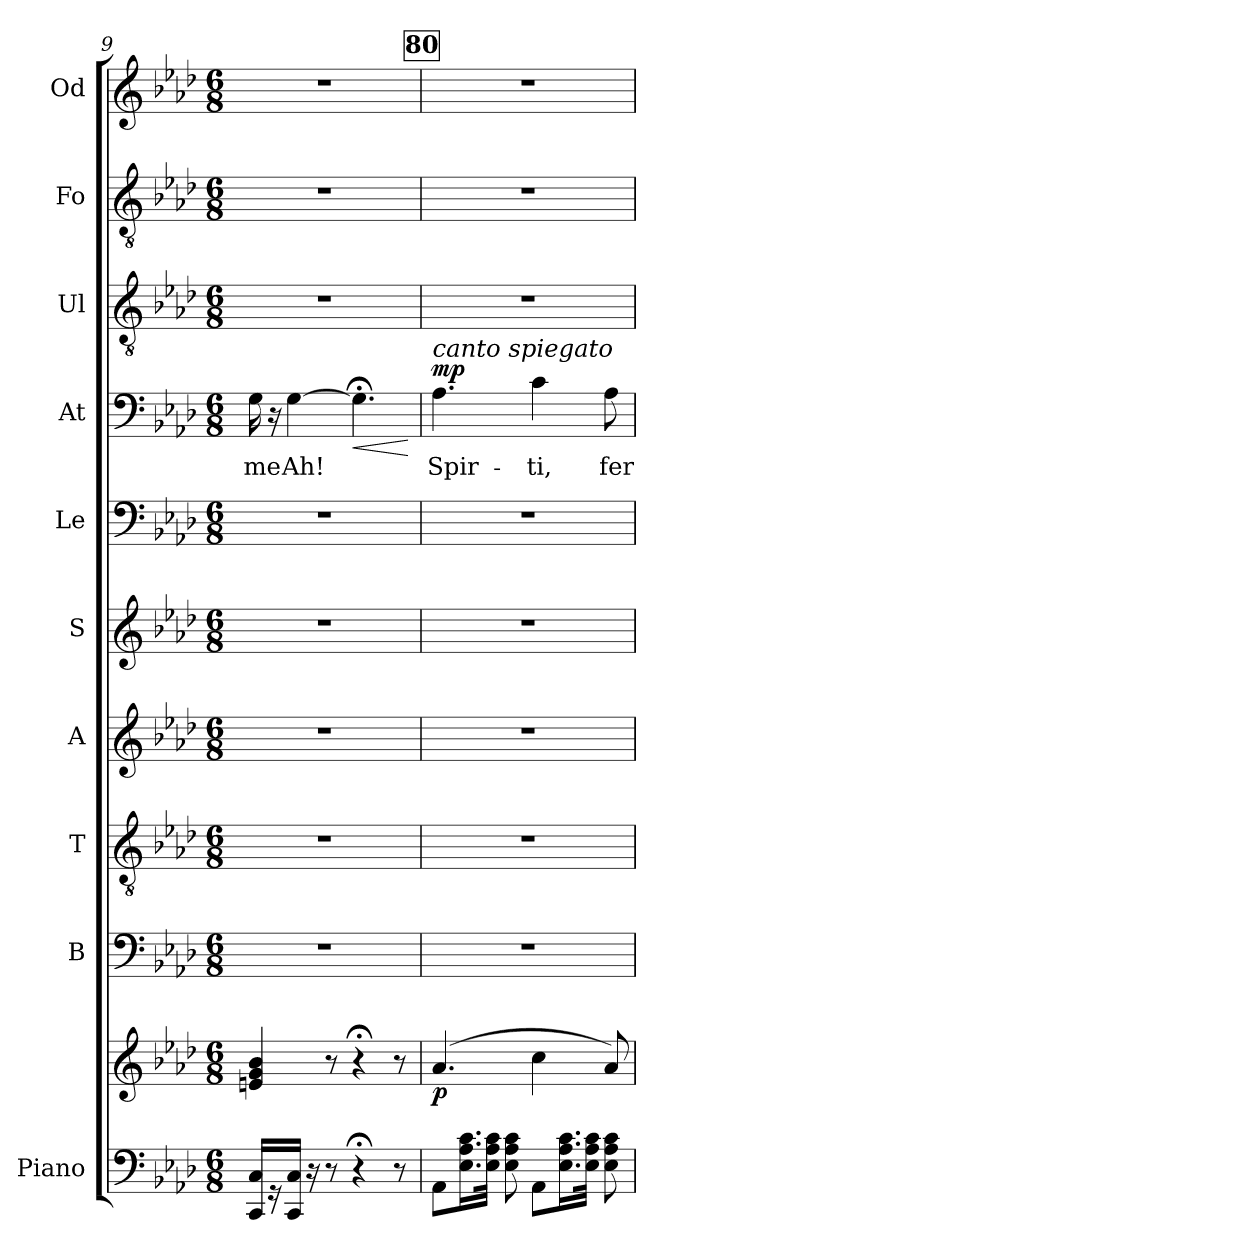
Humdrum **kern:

**kern	**kern	**dynam	**kern	**kern	**kern	**kern	**kern	**kern	**text	**dynam	**kern	**kern	**kern
*part10	*part10	*part10	*part9	*part8	*part7	*part6	*part5	*part4	*part4	*part4	*part3	*part2	*part1
*staff11	*staff10	*staff10/11	*staff9	*staff8	*staff7	*staff6	*staff5	*staff4	*staff4	*staff4	*staff3	*staff2	*staff1
*I"Piano	*	*	*I"B	*I"T	*I"A	*I"S	*I"Le	*I"At	*	*	*I"Ul	*I"Fo	*I"Od
*I'Pno	*	*	*I'B	*I'T	*I'A	*I'S	*I'Le	*I'At	*	*	*I'Ul	*I'Fo	*I'Od
*clefF4	*clefG2	*	*clefF4	*clefGv2	*clefG2	*clefG2	*clefF4	*clefF4	*	*	*clefGv2	*clefGv2	*clefG2
*k[b-e-a-d-]	*k[b-e-a-d-]	*	*k[b-e-a-d-]	*k[b-e-a-d-]	*k[b-e-a-d-]	*k[b-e-a-d-]	*k[b-e-a-d-]	*k[b-e-a-d-]	*	*	*k[b-e-a-d-]	*k[b-e-a-d-]	*k[b-e-a-d-]
*M6/8	*M6/8	*	*M6/8	*M6/8	*M6/8	*M6/8	*M6/8	*M6/8	*	*	*M6/8	*M6/8	*M6/8
=9	=9	=9	=9	=9	=9	=9	=9	=9	=9	=9	=9	=9	=9
!	!	!	!	!	!	!	!	!	!LO:LY:b	!	!	!	!
16CC/ 16C/LL	4en/ 4g/ 4b-/	.	2.r	2.r	2.r	2.r	2.r	16G\	me	.	2.r	2.r	2.r
16r	.	.	.	.	.	.	.	16r	.	.	.	.	.
!	!	!	!	!	!	!	!	!	!LO:LY:b	!	!	!	!
16CC/ 16C/JJ	.	.	.	.	.	.	.	[4G\	Ah!	.	.	.	.
16r	.	.	.	.	.	.	.	.	.	.	.	.	.
8r	8r	.	.	.	.	.	.	.	.	.	.	.	.
!	!	!	!	!	!	!	!	!	!	!LO:HP:b	!	!	!
4r;<	4r;<	.	.	.	.	.	.	4.G;<\]	.	<	.	.	.
8r	8r	.	.	.	.	.	.	.	.	.	.	.	.
.	.	.	.	.	.	.	.	.	.	[	.	.	.
!!LO:LB:g=z
!!LO:REH:place=s1:a:B:fs=14:t=80
=10	=10	=10	=10	=10	=10	=10	=10	=10	=10	=10	=10	=10	=10
!	!	!	!	!	!	!	!	!LO:TX:a:i:t=canto spiegato	!	!	!	!	!
!	!	!LO:DY:b	!	!	!	!	!	!	!LO:LY:b	!LO:DY:a	!	!	!
8AA-\L	(>4.a-/	p	2.r	2.r	2.r	2.r	2.r	4.A-\	Spir-	mp	2.r	2.r	2.r
16.E-\ 16.A-\ 16.c\L	.	.	.	.	.	.	.	.	.	.	.	.	.
32E-\ 32A-\ 32c\JJk	.	.	.	.	.	.	.	.	.	.	.	.	.
8E-\ 8A-\ 8c\	.	.	.	.	.	.	.	.	.	.	.	.	.
!	!	!	!	!	!	!	!	!	!LO:LY:b	!	!	!	!
8AA-\L	4cc\	.	.	.	.	.	.	4c\	-ti,	.	.	.	.
16.E-\ 16.A-\ 16.c\L	.	.	.	.	.	.	.	.	.	.	.	.	.
32E-\ 32A-\ 32c\JJk	.	.	.	.	.	.	.	.	.	.	.	.	.
!	!	!	!	!	!	!	!	!	!LO:LY:b	!	!	!	!
8E-\ 8A-\ 8c\	8a-/)	.	.	.	.	.	.	8A-\	fer-	.	.	.	.
=	=	=	=	=	=	=	=	=	=	=	=	=	=
*-	*-	*-	*-	*-	*-	*-	*-	*-	*-	*-	*-	*-	*-
